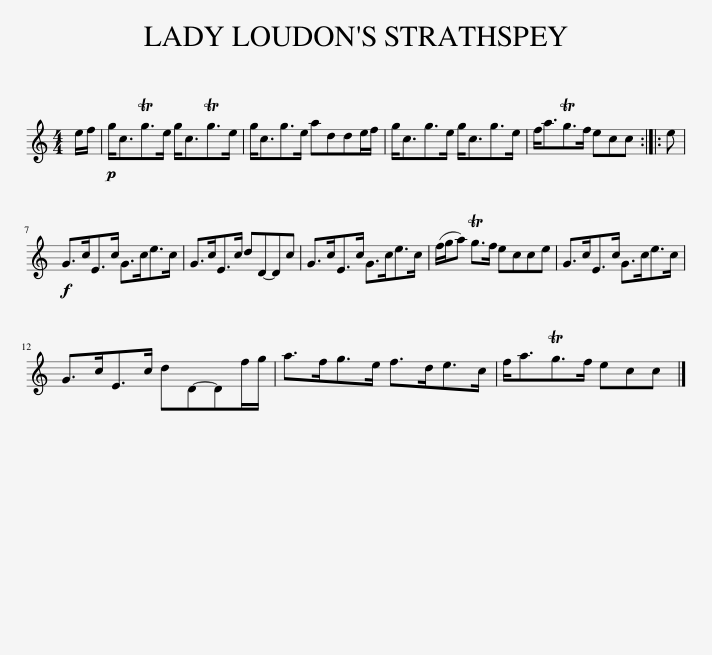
X:1
L:1/8
M:4/4
I:linebreak $
K:C
V:1 treble
V:1
 e/f/ |!p! g<cTg>e g<cTg>e | g<cg>e adde/f/ | g<cg>e g<cg>e | f<aTg>f ecc :: %5
 e |$!f! G>cE>c G>ce>c | G>cE>c dD-Dc | G>cE>c G>ce>c | (f/g/a) Tg>f ecce | %10
 G>cE>c G>ce>c |$ G>cE>c dD-Df/g/ | a>fg>e f>de>c | f<aTg>f ecc |] %14
